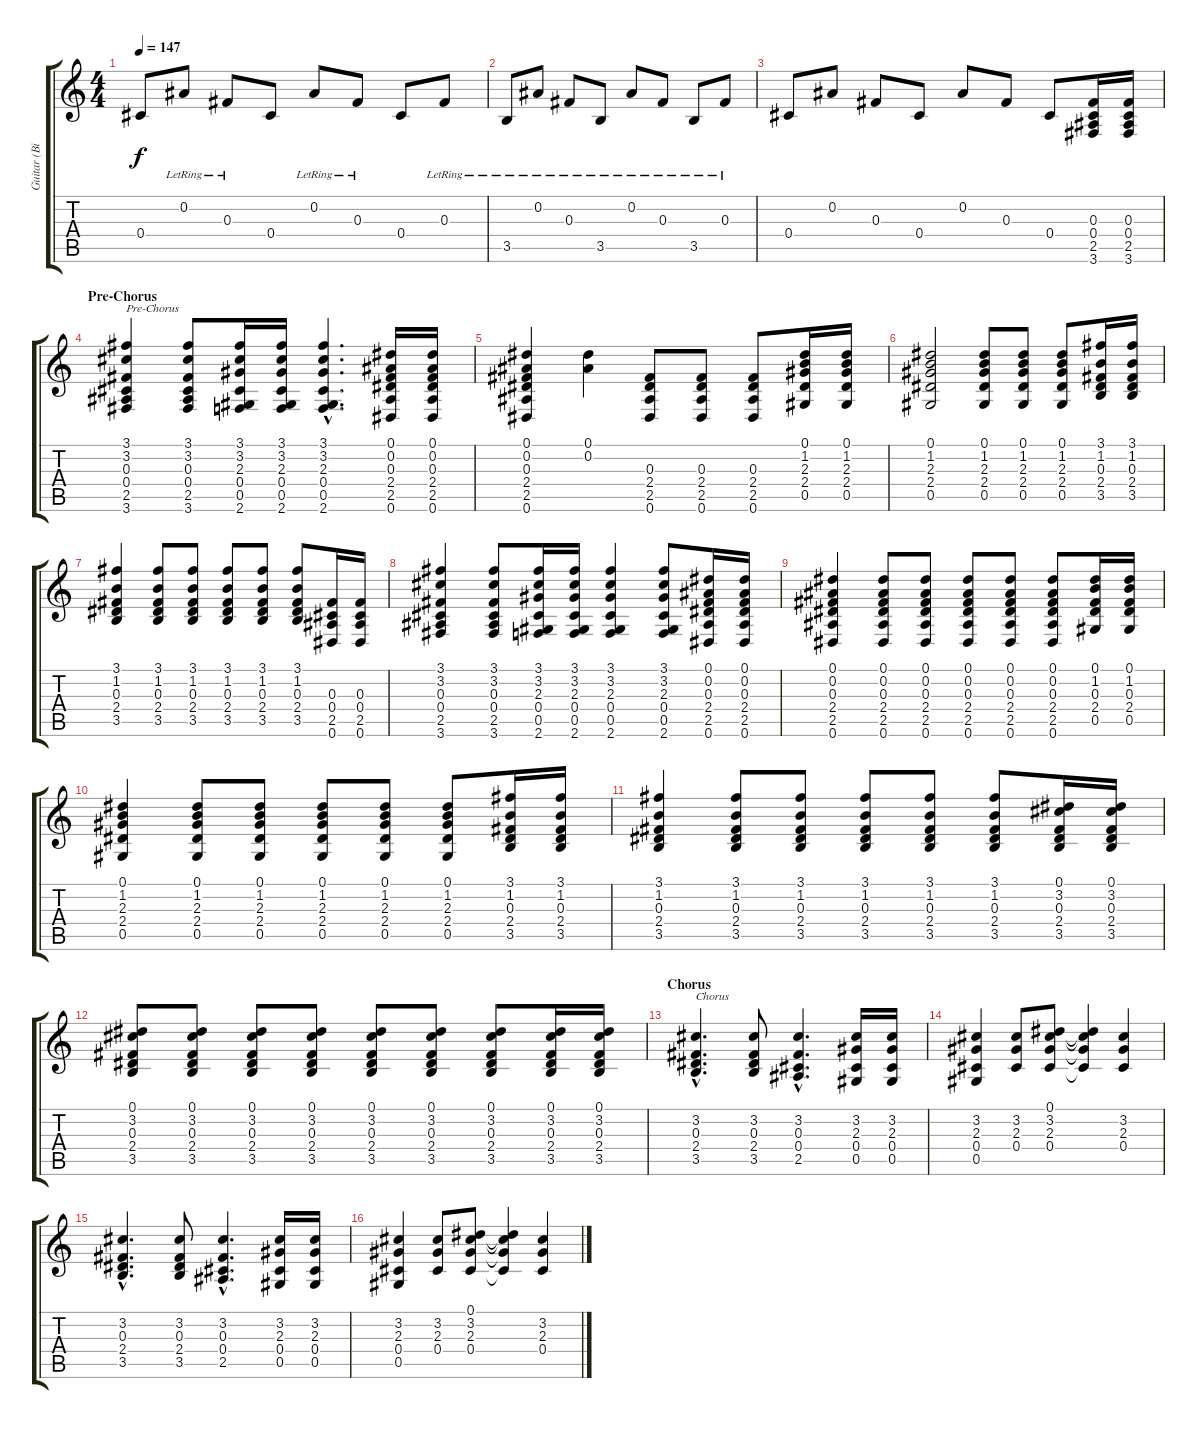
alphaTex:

\track ("Guitar (Billy)" "Guitar (Bi") {instrument electricguitarjazz}
\staff {score tabs}
\tuning (Eb4 Bb3 Gb3 Db3 Ab2 Eb2) {hide}
\ts (4 4)
\tempo 147
\clef g2
\ks c
0.4.8{dy f} 0.2{lr}.8 0.3{lr}.8 0.4.8 0.2{lr}.8 0.3{lr}.8 0.4.8 0.3{lr}.8 |
3.5{lr}.8 0.2{lr}.8 0.3{lr}.8 3.5{lr}.8 0.2{lr}.8 0.3{lr}.8 3.5{lr}.8 0.3{lr}.8 |
0.4.8 0.2.8 0.3.8 0.4.8 0.2.8 0.3.8 0.4.8 (0.3 0.4 2.5 3.6).16 (0.3 0.4 2.5 3.6).16 |
\section ("" "Pre-Chorus")
(3.1 3.2 0.3 0.4 2.5 3.6).4{txt "Pre-Chorus"} (3.1 3.2 0.3 0.4 2.5 3.6).8 (3.1 3.2 2.3 0.4 0.5 2.6).16 (3.1 3.2 2.3 0.4 0.5 2.6).16 (3.1{hac} 3.2{hac} 2.3{hac} 0.4{hac} 0.5{hac} 2.6{hac}).4{d} (0.1 0.2 0.3 2.4 2.5 0.6).16 (0.1 0.2 0.3 2.4 2.5 0.6).16 |
(0.1 0.2 0.3 2.4 2.5 0.6).4 (0.1 0.2).4 (0.3 2.4 2.5 0.6).8 (0.3 2.4 2.5 0.6).8 (0.3 2.4 2.5 0.6).8 (0.1 1.2 2.3 2.4 0.5).16 (0.1 1.2 2.3 2.4 0.5).16 |
(0.1 1.2 2.3 2.4 0.5).2 (0.1 1.2 2.3 2.4 0.5).8 (0.1 1.2 2.3 2.4 0.5).8 (0.1 1.2 2.3 2.4 0.5).8 (3.1 1.2 0.3 2.4 3.5).16 (3.1 1.2 0.3 2.4 3.5).16 |
(3.1 1.2 0.3 2.4 3.5).4 (3.1 1.2 0.3 2.4 3.5).8 (3.1 1.2 0.3 2.4 3.5).8 (3.1 1.2 0.3 2.4 3.5).8 (3.1 1.2 0.3 2.4 3.5).8 (3.1 1.2 0.3 2.4 3.5).8 (0.3 0.4 2.5 0.6).16 (0.3 0.4 2.5 0.6).16 |
(3.1 3.2 0.3 0.4 2.5 3.6).4 (3.1 3.2 0.3 0.4 2.5 3.6).8 (3.1 3.2 2.3 0.4 0.5 2.6).16 (3.1 3.2 2.3 0.4 0.5 2.6).16 (3.1 3.2 2.3 0.4 0.5 2.6).4 (3.1 3.2 2.3 0.4 0.5 2.6).8 (0.1 0.2 0.3 2.4 2.5 0.6).16 (0.1 0.2 0.3 2.4 2.5 0.6).16 |
(0.1 0.2 0.3 2.4 2.5 0.6).4 (0.1 0.2 0.3 2.4 2.5 0.6).8 (0.1 0.2 0.3 2.4 2.5 0.6).8 (0.1 0.2 0.3 2.4 2.5 0.6).8 (0.1 0.2 0.3 2.4 2.5 0.6).8 (0.1 0.2 0.3 2.4 2.5 0.6).8 (0.1 1.2 0.3 2.4 0.5).16 (0.1 1.2 0.3 2.4 0.5).16 |
(0.1 1.2 2.3 2.4 0.5).4 (0.1 1.2 2.3 2.4 0.5).8 (0.1 1.2 2.3 2.4 0.5).8 (0.1 1.2 2.3 2.4 0.5).8 (0.1 1.2 2.3 2.4 0.5).8 (0.1 1.2 2.3 2.4 0.5).8 (3.1 1.2 0.3 2.4 3.5).16 (3.1 1.2 0.3 2.4 3.5).16 |
(3.1 1.2 0.3 2.4 3.5).4 (3.1 1.2 0.3 2.4 3.5).8 (3.1 1.2 0.3 2.4 3.5).8 (3.1 1.2 0.3 2.4 3.5).8 (3.1 1.2 0.3 2.4 3.5).8 (3.1 1.2 0.3 2.4 3.5).8 (0.1 3.2 0.3 2.4 3.5).16 (0.1 3.2 0.3 2.4 3.5).16 |
(0.1 3.2 0.3 2.4 3.5).8 (0.1 3.2 0.3 2.4 3.5).8 (0.1 3.2 0.3 2.4 3.5).8 (0.1 3.2 0.3 2.4 3.5).8 (0.1 3.2 0.3 2.4 3.5).8 (0.1 3.2 0.3 2.4 3.5).8 (0.1 3.2 0.3 2.4 3.5).8 (0.1 3.2 0.3 2.4 3.5).16 (0.1 3.2 0.3 2.4 3.5).16 |
\section ("" "Chorus")
(3.2{hac} 0.3{hac} 2.4{hac} 3.5{hac}).4{d txt "Chorus"} (3.2 0.3 2.4 3.5).8 (3.2{hac} 0.3{hac} 0.4{hac} 2.5{hac}).4{d} (3.2 2.3 0.4 0.5).16 (3.2 2.3 0.4 0.5).16 |
(3.2 2.3 0.4 0.5).4 (3.2 2.3 0.4).8 (0.1 3.2 2.3 0.4).8 (0.1{t} 3.2{t} 2.3{t} 0.4{t}).4 (3.2 2.3 0.4).4 |
(3.2{hac} 0.3{hac} 2.4{hac} 3.5{hac}).4{d} (3.2 0.3 2.4 3.5).8 (3.2{hac} 0.3{hac} 0.4{hac} 2.5{hac}).4{d} (3.2 2.3 0.4 0.5).16 (3.2 2.3 0.4 0.5).16 |
(3.2 2.3 0.4 0.5).4 (3.2 2.3 0.4).8 (0.1 3.2 2.3 0.4).8 (0.1{t} 3.2{t} 2.3{t} 0.4{t}).4 (3.2 2.3 0.4).4
